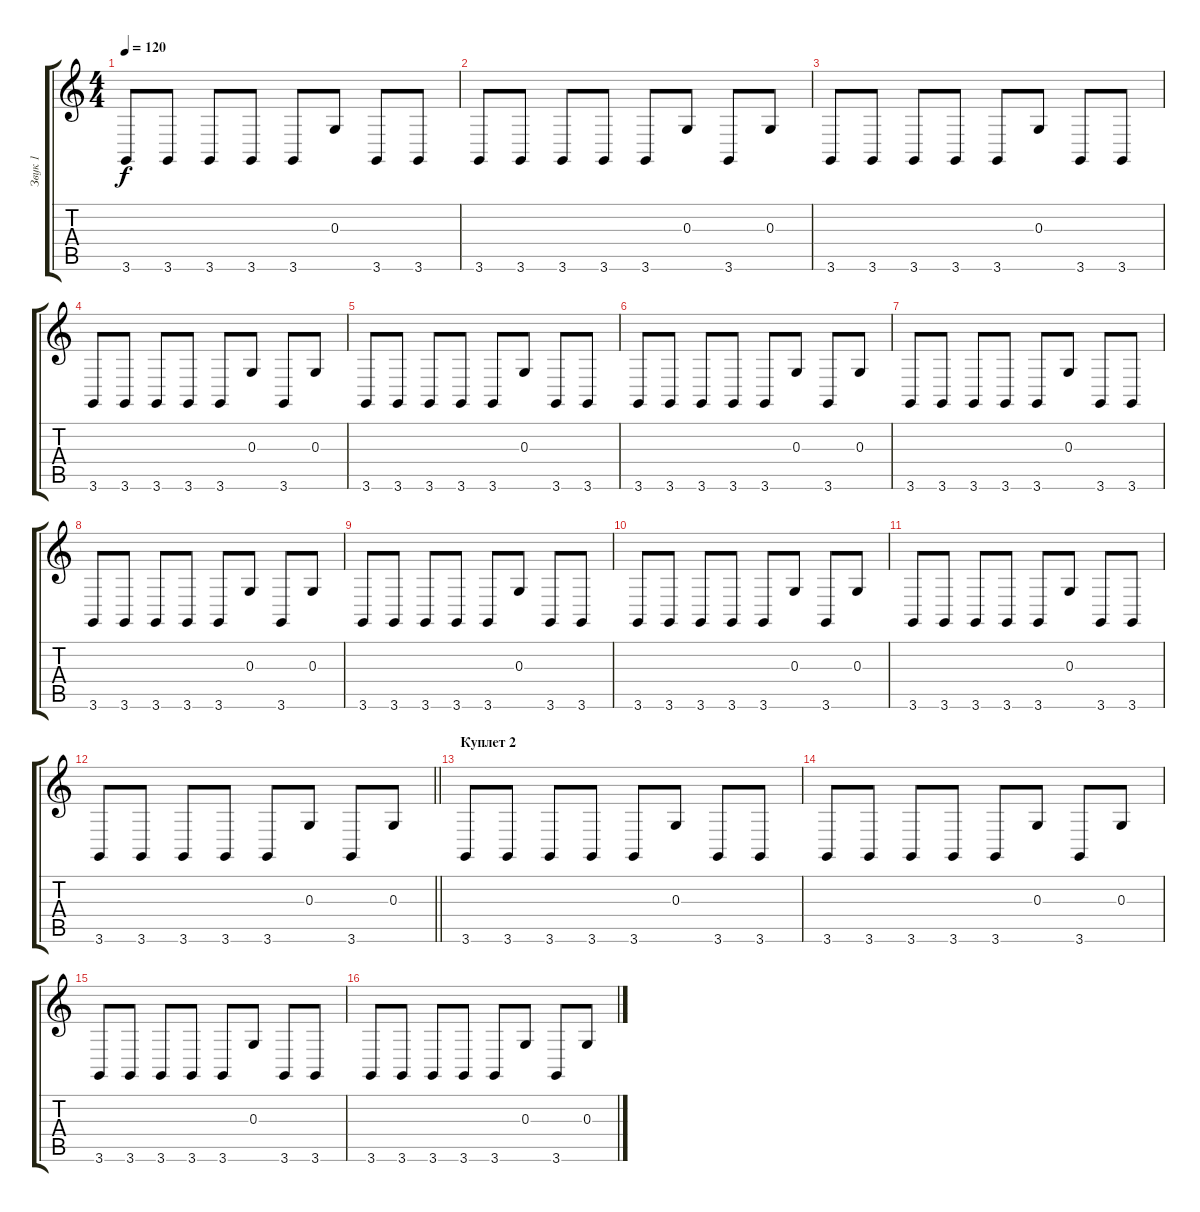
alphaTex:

\track ("Звук 1" "Звук 1") {instrument pad3polysynth}
\staff {score tabs}
\tuning (E4 B3 G3 D3 A2 E2) {hide}
\ts (4 4)
\tempo 120
\clef g2
\ks c
3.6.8{dy f} 3.6.8 3.6.8 3.6.8 3.6.8 0.3.8 3.6.8 3.6.8 |
3.6.8 3.6.8 3.6.8 3.6.8 3.6.8 0.3.8 3.6.8 0.3.8 |
3.6.8 3.6.8 3.6.8 3.6.8 3.6.8 0.3.8 3.6.8 3.6.8 |
3.6.8 3.6.8 3.6.8 3.6.8 3.6.8 0.3.8 3.6.8 0.3.8 |
3.6.8 3.6.8 3.6.8 3.6.8 3.6.8 0.3.8 3.6.8 3.6.8 |
3.6.8 3.6.8 3.6.8 3.6.8 3.6.8 0.3.8 3.6.8 0.3.8 |
3.6.8 3.6.8 3.6.8 3.6.8 3.6.8 0.3.8 3.6.8 3.6.8 |
3.6.8 3.6.8 3.6.8 3.6.8 3.6.8 0.3.8 3.6.8 0.3.8 |
3.6.8 3.6.8 3.6.8 3.6.8 3.6.8 0.3.8 3.6.8 3.6.8 |
3.6.8 3.6.8 3.6.8 3.6.8 3.6.8 0.3.8 3.6.8 0.3.8 |
3.6.8 3.6.8 3.6.8 3.6.8 3.6.8 0.3.8 3.6.8 3.6.8 |
\barLineRight lightlight
3.6.8 3.6.8 3.6.8 3.6.8 3.6.8 0.3.8 3.6.8 0.3.8 |
\section ("" "Куплет 2")
3.6.8 3.6.8 3.6.8 3.6.8 3.6.8 0.3.8 3.6.8 3.6.8 |
3.6.8 3.6.8 3.6.8 3.6.8 3.6.8 0.3.8 3.6.8 0.3.8 |
3.6.8 3.6.8 3.6.8 3.6.8 3.6.8 0.3.8 3.6.8 3.6.8 |
3.6.8 3.6.8 3.6.8 3.6.8 3.6.8 0.3.8 3.6.8 0.3.8
